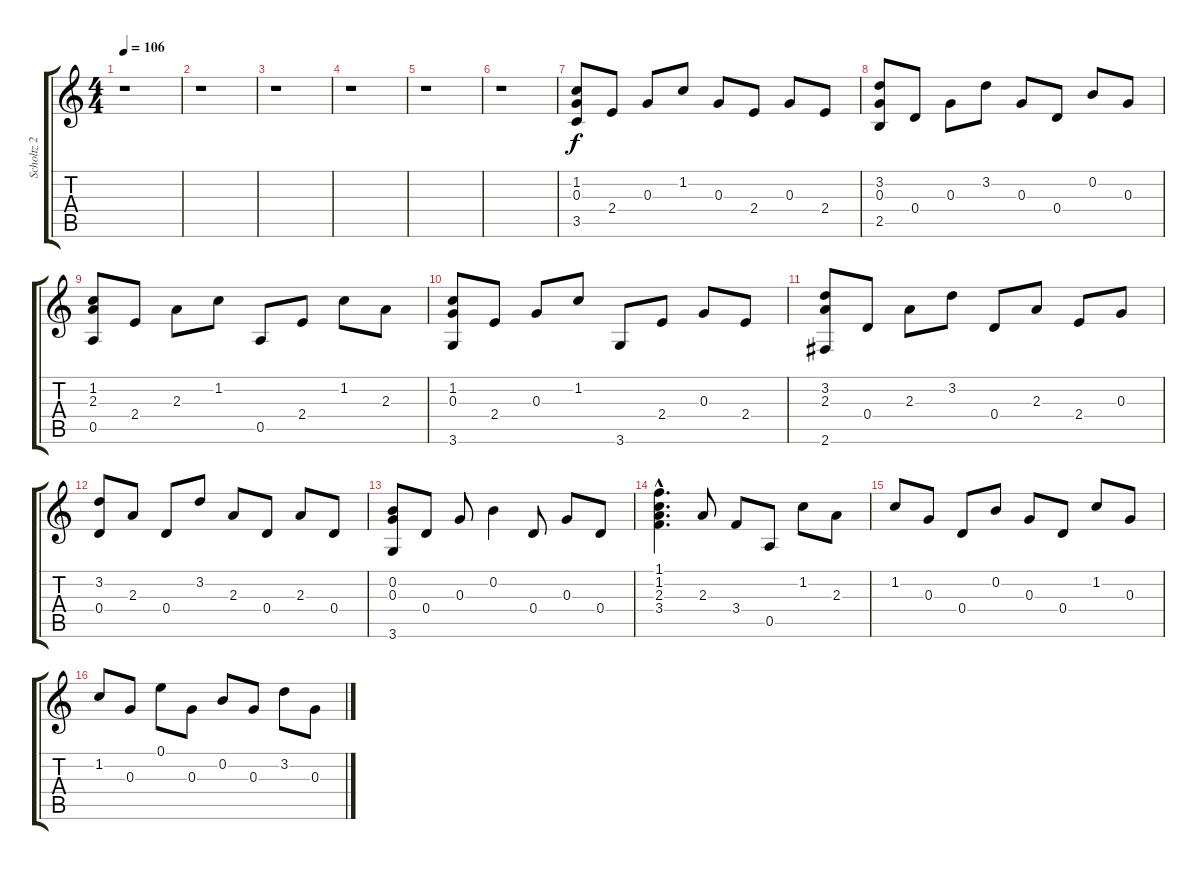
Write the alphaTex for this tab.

\track ("Scholtz 2" "Scholtz 2") {instrument electricguitarjazz}
\staff {score tabs}
\tuning (E4 B3 G3 D3 A2 E2) {hide}
\ts (4 4)
\tempo 106
\clef g2
\ks c
r.1{dy f} |
r.1 |
r.1 |
r.1 |
r.1 |
r.1 |
(1.2 0.3 3.5).8 2.4.8 0.3.8 1.2.8 0.3.8 2.4.8 0.3.8 2.4.8 |
(3.2 0.3 2.5).8 0.4.8 0.3.8 3.2.8 0.3.8 0.4.8 0.2.8 0.3.8 |
(1.2 2.3 0.5).8 2.4.8 2.3.8 1.2.8 0.5.8 2.4.8 1.2.8 2.3.8 |
(1.2 0.3 3.6).8 2.4.8 0.3.8 1.2.8 3.6.8 2.4.8 0.3.8 2.4.8 |
(3.2 2.3 2.6).8 0.4.8 2.3.8 3.2.8 0.4.8 2.3.8 2.4.8 0.3.8 |
(3.2 0.4).8 2.3.8 0.4.8 3.2.8 2.3.8 0.4.8 2.3.8 0.4.8 |
(0.2 0.3 3.6).8 0.4.8 0.3.8 0.2.4 0.4.8 0.3.8 0.4.8 |
(1.1{hac} 1.2{hac} 2.3{hac} 3.4{hac}).4{d} 2.3.8 3.4.8 0.5.8 1.2.8 2.3.8 |
1.2.8 0.3.8 0.4.8 0.2.8 0.3.8 0.4.8 1.2.8 0.3.8 |
1.2.8 0.3.8 0.1.8 0.3.8 0.2.8 0.3.8 3.2.8 0.3.8
